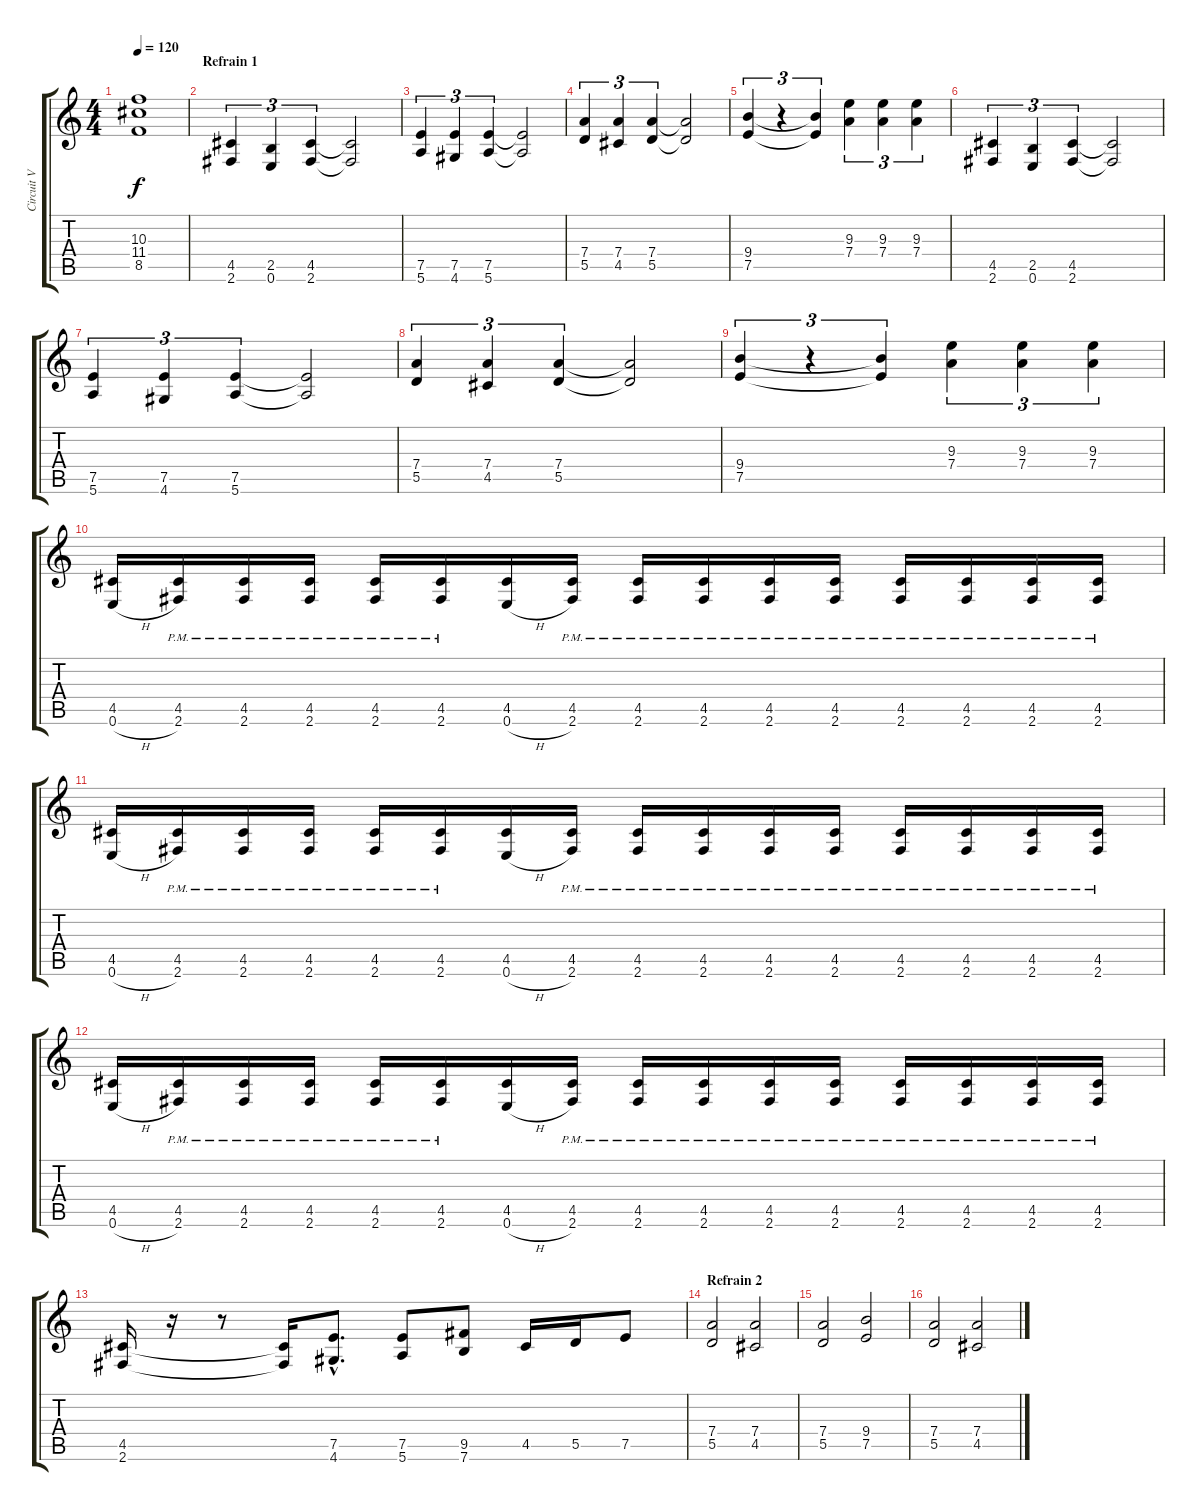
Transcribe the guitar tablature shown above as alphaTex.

\track ("Circuit V Panther" "Circuit V ") {instrument overdrivenguitar}
\staff {score tabs}
\tuning (E4 B3 G3 D3 A2 E2) {hide}
\ts (4 4)
\tempo 120
\clef g2
\ks c
(10.3 11.4 8.5).1{dy f} |
\section ("" "Refrain 1")
(4.5 2.6).4{tu (3 2)} (2.5 0.6).4{tu (3 2)} (4.5 2.6).4{tu (3 2)} (4.5{t} 2.6{t}).2 |
(7.5 5.6).4{tu (3 2)} (7.5 4.6).4{tu (3 2)} (7.5 5.6).4{tu (3 2)} (7.5{t} 5.6{t}).2 |
(7.4 5.5).4{tu (3 2)} (7.4 4.5).4{tu (3 2)} (7.4 5.5).4{tu (3 2)} (7.4{t} 5.5{t}).2 |
(9.4 7.5).4{tu (3 2)} r.4{tu (3 2)} (9.4{t} 7.5{t}).4{tu (3 2)} (9.3 7.4).4{tu (3 2)} (9.3 7.4).4{tu (3 2)} (9.3 7.4).4{tu (3 2)} |
(4.5 2.6).4{tu (3 2)} (2.5 0.6).4{tu (3 2)} (4.5 2.6).4{tu (3 2)} (4.5{t} 2.6{t}).2 |
(7.5 5.6).4{tu (3 2)} (7.5 4.6).4{tu (3 2)} (7.5 5.6).4{tu (3 2)} (7.5{t} 5.6{t}).2 |
(7.4 5.5).4{tu (3 2)} (7.4 4.5).4{tu (3 2)} (7.4 5.5).4{tu (3 2)} (7.4{t} 5.5{t}).2 |
(9.4 7.5).4{tu (3 2)} r.4{tu (3 2)} (9.4{t} 7.5{t}).4{tu (3 2)} (9.3 7.4).4{tu (3 2)} (9.3 7.4).4{tu (3 2)} (9.3 7.4).4{tu (3 2)} |
(4.5 0.6{h}).16 (4.5 2.6{pm}).16 (4.5 2.6{pm}).16 (4.5 2.6{pm}).16 (4.5 2.6{pm}).16 (4.5 2.6{pm}).16 (4.5 0.6{h}).16 (4.5 2.6{pm}).16 (4.5 2.6{pm}).16 (4.5 2.6{pm}).16 (4.5 2.6{pm}).16 (4.5 2.6{pm}).16 (4.5 2.6{pm}).16 (4.5 2.6{pm}).16 (4.5 2.6{pm}).16 (4.5 2.6{pm}).16 |
(4.5 0.6{h}).16 (4.5 2.6{pm}).16 (4.5 2.6{pm}).16 (4.5 2.6{pm}).16 (4.5 2.6{pm}).16 (4.5 2.6{pm}).16 (4.5 0.6{h}).16 (4.5 2.6{pm}).16 (4.5 2.6{pm}).16 (4.5 2.6{pm}).16 (4.5 2.6{pm}).16 (4.5 2.6{pm}).16 (4.5 2.6{pm}).16 (4.5 2.6{pm}).16 (4.5 2.6{pm}).16 (4.5 2.6{pm}).16 |
(4.5 0.6{h}).16 (4.5 2.6{pm}).16 (4.5 2.6{pm}).16 (4.5 2.6{pm}).16 (4.5 2.6{pm}).16 (4.5 2.6{pm}).16 (4.5 0.6{h}).16 (4.5 2.6{pm}).16 (4.5 2.6{pm}).16 (4.5 2.6{pm}).16 (4.5 2.6{pm}).16 (4.5 2.6{pm}).16 (4.5 2.6{pm}).16 (4.5 2.6{pm}).16 (4.5 2.6{pm}).16 (4.5 2.6{pm}).16 |
(4.5 2.6).16 r.16 r.8 (4.5{t} 2.6{t}).16 (7.5{hac} 4.6{hac}).8{d} (7.5 5.6).8 (9.5 7.6).8 4.5.16 5.5.16 7.5.8 |
\section ("" "Refrain 2")
(7.4 5.5).2 (7.4 4.5).2 |
(7.4 5.5).2 (9.4 7.5).2 |
(7.4 5.5).2 (7.4 4.5).2
